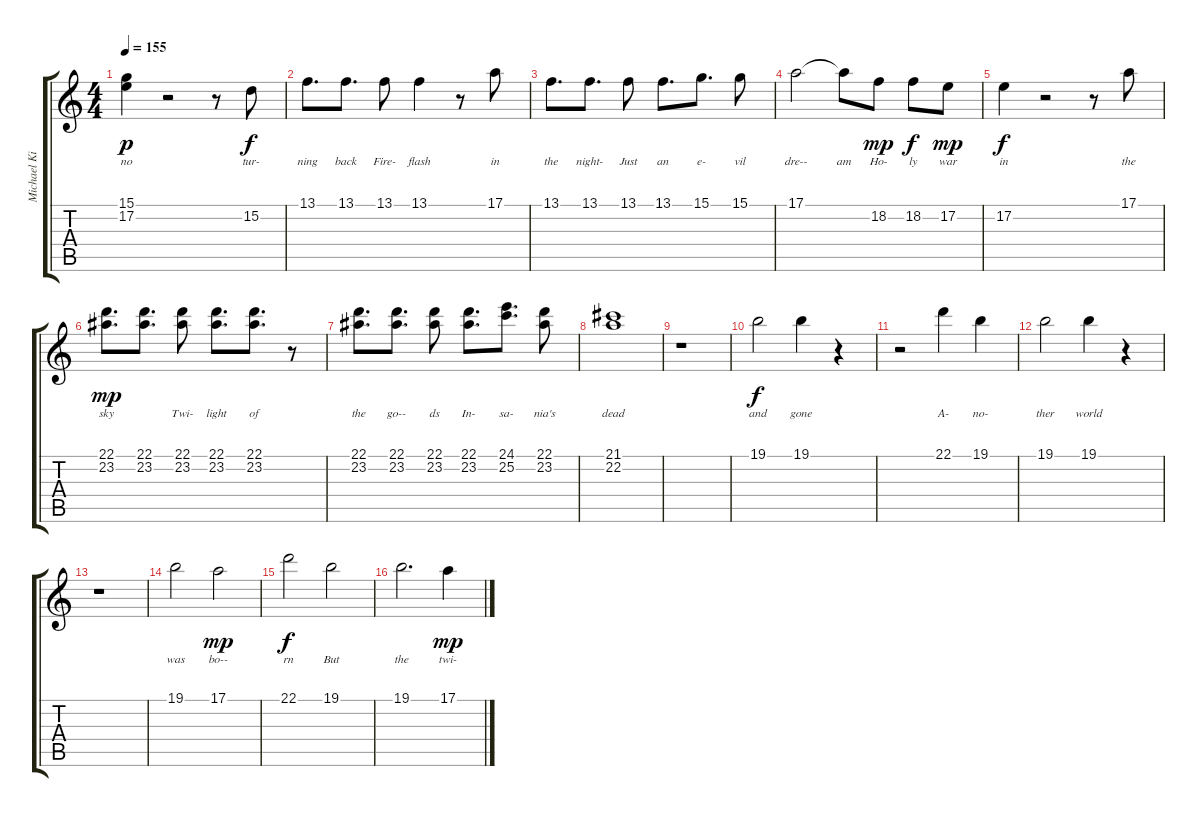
\track ("Michael Kiske" "Michael Ki") {instrument lead6voice}
\staff {score tabs}
\tuning (E4 B3 G3 D3 A2 E2) {hide}
\ts (4 4)
\tempo 155
\clef g2
\ks c
(15.1 17.2).4{lyrics (0 "no") lyrics (1 "") lyrics (2 "") lyrics (3 "") lyrics (4 "") dy p} r.2 r.8 15.2.8{lyrics (0 "tur-") lyrics (1 "") lyrics (2 "") lyrics (3 "") lyrics (4 "") dy f} |
13.1.8{d lyrics (0 "ning") lyrics (1 "") lyrics (2 "") lyrics (3 "") lyrics (4 "")} 13.1.8{d lyrics (0 "back") lyrics (1 "") lyrics (2 "") lyrics (3 "") lyrics (4 "")} 13.1.8{lyrics (0 "Fire-") lyrics (1 "") lyrics (2 "") lyrics (3 "") lyrics (4 "")} 13.1.4{lyrics (0 "flash") lyrics (1 "") lyrics (2 "") lyrics (3 "") lyrics (4 "")} r.8 17.1.8{lyrics (0 "in") lyrics (1 "") lyrics (2 "") lyrics (3 "") lyrics (4 "")} |
13.1.8{d lyrics (0 "the") lyrics (1 "") lyrics (2 "") lyrics (3 "") lyrics (4 "")} 13.1.8{d lyrics (0 "night-") lyrics (1 "") lyrics (2 "") lyrics (3 "") lyrics (4 "")} 13.1.8{lyrics (0 "Just") lyrics (1 "") lyrics (2 "") lyrics (3 "") lyrics (4 "")} 13.1.8{d lyrics (0 "an") lyrics (1 "") lyrics (2 "") lyrics (3 "") lyrics (4 "")} 15.1.8{d lyrics (0 "e-") lyrics (1 "") lyrics (2 "") lyrics (3 "") lyrics (4 "")} 15.1.8{lyrics (0 "vil") lyrics (1 "") lyrics (2 "") lyrics (3 "") lyrics (4 "")} |
17.1.2{lyrics (0 "dre--") lyrics (1 "") lyrics (2 "") lyrics (3 "") lyrics (4 "")} 17.1{t}.8{lyrics (0 "am") lyrics (1 "") lyrics (2 "") lyrics (3 "") lyrics (4 "")} 18.2.8{lyrics (0 "Ho-") lyrics (1 "") lyrics (2 "") lyrics (3 "") lyrics (4 "") dy mp} 18.2.8{lyrics (0 "ly") lyrics (1 "") lyrics (2 "") lyrics (3 "") lyrics (4 "") dy f} 17.2.8{lyrics (0 "war") lyrics (1 "") lyrics (2 "") lyrics (3 "") lyrics (4 "") dy mp} |
17.2.4{lyrics (0 "in") lyrics (1 "") lyrics (2 "") lyrics (3 "") lyrics (4 "") dy f} r.2 r.8 17.1.8{lyrics (0 "the") lyrics (1 "") lyrics (2 "") lyrics (3 "") lyrics (4 "")} |
(22.1 23.2).8{d lyrics (0 "sky") lyrics (1 "") lyrics (2 "") lyrics (3 "") lyrics (4 "") dy mp} (22.1 23.2).8{d lyrics (0 "") lyrics (1 "") lyrics (2 "") lyrics (3 "") lyrics (4 "")} (22.1 23.2).8{lyrics (0 "Twi-") lyrics (1 "") lyrics (2 "") lyrics (3 "") lyrics (4 "")} (22.1 23.2).8{d lyrics (0 "light") lyrics (1 "") lyrics (2 "") lyrics (3 "") lyrics (4 "")} (22.1 23.2).8{d lyrics (0 "of") lyrics (1 "") lyrics (2 "") lyrics (3 "") lyrics (4 "")} r.8 |
(22.1 23.2).8{d lyrics (0 "the") lyrics (1 "") lyrics (2 "") lyrics (3 "") lyrics (4 "")} (22.1 23.2).8{d lyrics (0 "go--") lyrics (1 "") lyrics (2 "") lyrics (3 "") lyrics (4 "")} (22.1 23.2).8{lyrics (0 "ds") lyrics (1 "") lyrics (2 "") lyrics (3 "") lyrics (4 "")} (22.1 23.2).8{d lyrics (0 "In-") lyrics (1 "") lyrics (2 "") lyrics (3 "") lyrics (4 "")} (24.1 25.2).8{d lyrics (0 "sa-") lyrics (1 "") lyrics (2 "") lyrics (3 "") lyrics (4 "")} (22.1 23.2).8{lyrics (0 "nia's") lyrics (1 "") lyrics (2 "") lyrics (3 "") lyrics (4 "")} |
(21.1 22.2).1{lyrics (0 "dead") lyrics (1 "") lyrics (2 "") lyrics (3 "") lyrics (4 "")} |
r.1 |
19.1.2{lyrics (0 "and") lyrics (1 "") lyrics (2 "") lyrics (3 "") lyrics (4 "") dy f} 19.1.4{lyrics (0 "gone") lyrics (1 "") lyrics (2 "") lyrics (3 "") lyrics (4 "")} r.4 |
r.2 22.1.4{lyrics (0 "A-") lyrics (1 "") lyrics (2 "") lyrics (3 "") lyrics (4 "")} 19.1.4{lyrics (0 "no-") lyrics (1 "") lyrics (2 "") lyrics (3 "") lyrics (4 "")} |
19.1.2{lyrics (0 "ther") lyrics (1 "") lyrics (2 "") lyrics (3 "") lyrics (4 "")} 19.1.4{lyrics (0 "world") lyrics (1 "") lyrics (2 "") lyrics (3 "") lyrics (4 "")} r.4 |
r.1 |
19.1.2{lyrics (0 "was") lyrics (1 "") lyrics (2 "") lyrics (3 "") lyrics (4 "")} 17.1.2{lyrics (0 "bo--") lyrics (1 "") lyrics (2 "") lyrics (3 "") lyrics (4 "") dy mp} |
22.1.2{lyrics (0 "rn") lyrics (1 "") lyrics (2 "") lyrics (3 "") lyrics (4 "") dy f} 19.1.2{lyrics (0 "But") lyrics (1 "") lyrics (2 "") lyrics (3 "") lyrics (4 "")} |
19.1.2{d lyrics (0 "the") lyrics (1 "") lyrics (2 "") lyrics (3 "") lyrics (4 "")} 17.1.4{lyrics (0 "twi-") lyrics (1 "") lyrics (2 "") lyrics (3 "") lyrics (4 "") dy mp}
